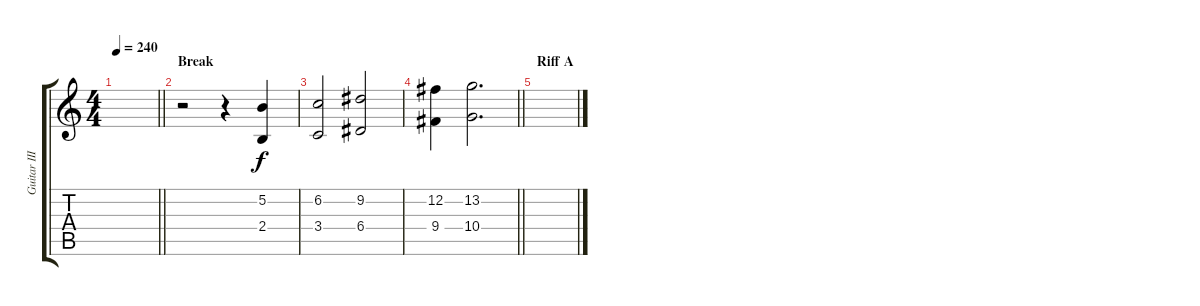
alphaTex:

\track ("Guitar III" "Guitar III") {instrument distortionguitar}
\staff {score tabs}
\tuning (B3 Gb3 D3 A2 E2 B1) {hide}
\ts (4 4)
\tempo 240
\clef g2
\barLineRight lightlight
\ks c
|
\section ("" "Break")
r.2 r.4 (5.2 2.4).4 |
(6.2 3.4).2 (9.2 6.4).2 |
\barLineRight lightlight
(12.2 9.4).4 (13.2 10.4).2{d} |
\section ("" "Riff A")
